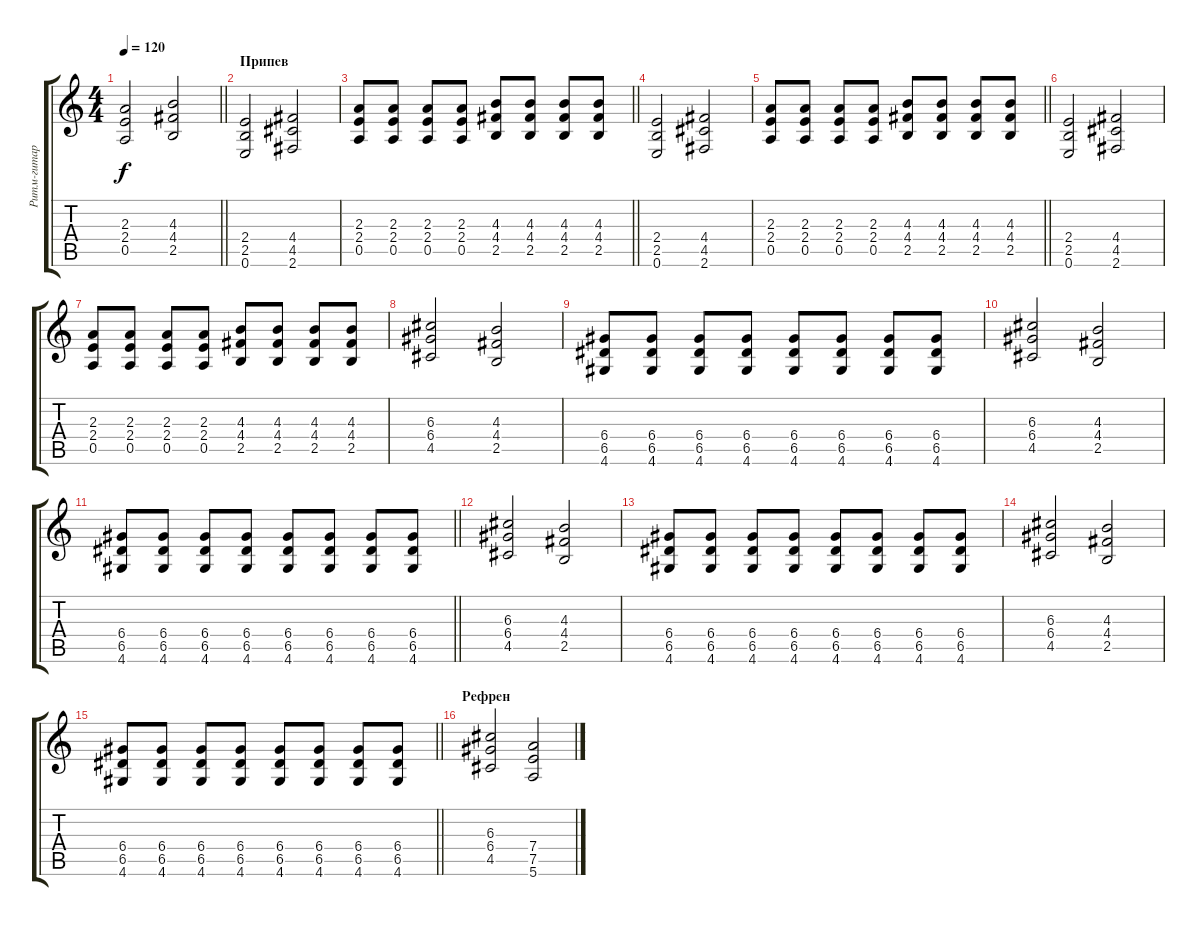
\track ("Ритм-гитара" "Ритм-гитар") {instrument overdrivenguitar}
\staff {score tabs}
\tuning (E4 B3 G3 D3 A2 E2) {hide}
\ts (4 4)
\tempo 120
\clef g2
\barLineRight lightlight
\ks c
(2.3 2.4 0.5).2{dy f} (4.3 4.4 2.5).2 |
\section ("" "Припев")
(2.4 2.5 0.6).2 (4.4 4.5 2.6).2 |
\barLineRight lightlight
(2.3 2.4 0.5).8 (2.3 2.4 0.5).8 (2.3 2.4 0.5).8 (2.3 2.4 0.5).8 (4.3 4.4 2.5).8 (4.3 4.4 2.5).8 (4.3 4.4 2.5).8 (4.3 4.4 2.5).8 |
(2.4 2.5 0.6).2 (4.4 4.5 2.6).2 |
\barLineRight lightlight
(2.3 2.4 0.5).8 (2.3 2.4 0.5).8 (2.3 2.4 0.5).8 (2.3 2.4 0.5).8 (4.3 4.4 2.5).8 (4.3 4.4 2.5).8 (4.3 4.4 2.5).8 (4.3 4.4 2.5).8 |
(2.4 2.5 0.6).2 (4.4 4.5 2.6).2 |
(2.3 2.4 0.5).8 (2.3 2.4 0.5).8 (2.3 2.4 0.5).8 (2.3 2.4 0.5).8 (4.3 4.4 2.5).8 (4.3 4.4 2.5).8 (4.3 4.4 2.5).8 (4.3 4.4 2.5).8 |
(6.3 6.4 4.5).2 (4.3 4.4 2.5).2 |
(6.4 6.5 4.6).8 (6.4 6.5 4.6).8 (6.4 6.5 4.6).8 (6.4 6.5 4.6).8 (6.4 6.5 4.6).8 (6.4 6.5 4.6).8 (6.4 6.5 4.6).8 (6.4 6.5 4.6).8 |
(6.3 6.4 4.5).2 (4.3 4.4 2.5).2 |
\barLineRight lightlight
(6.4 6.5 4.6).8 (6.4 6.5 4.6).8 (6.4 6.5 4.6).8 (6.4 6.5 4.6).8 (6.4 6.5 4.6).8 (6.4 6.5 4.6).8 (6.4 6.5 4.6).8 (6.4 6.5 4.6).8 |
(6.3 6.4 4.5).2 (4.3 4.4 2.5).2 |
(6.4 6.5 4.6).8 (6.4 6.5 4.6).8 (6.4 6.5 4.6).8 (6.4 6.5 4.6).8 (6.4 6.5 4.6).8 (6.4 6.5 4.6).8 (6.4 6.5 4.6).8 (6.4 6.5 4.6).8 |
(6.3 6.4 4.5).2 (4.3 4.4 2.5).2 |
\barLineRight lightlight
(6.4 6.5 4.6).8 (6.4 6.5 4.6).8 (6.4 6.5 4.6).8 (6.4 6.5 4.6).8 (6.4 6.5 4.6).8 (6.4 6.5 4.6).8 (6.4 6.5 4.6).8 (6.4 6.5 4.6).8 |
\section ("" "Рефрен")
(6.3 6.4 4.5).2 (7.4 7.5 5.6).2
